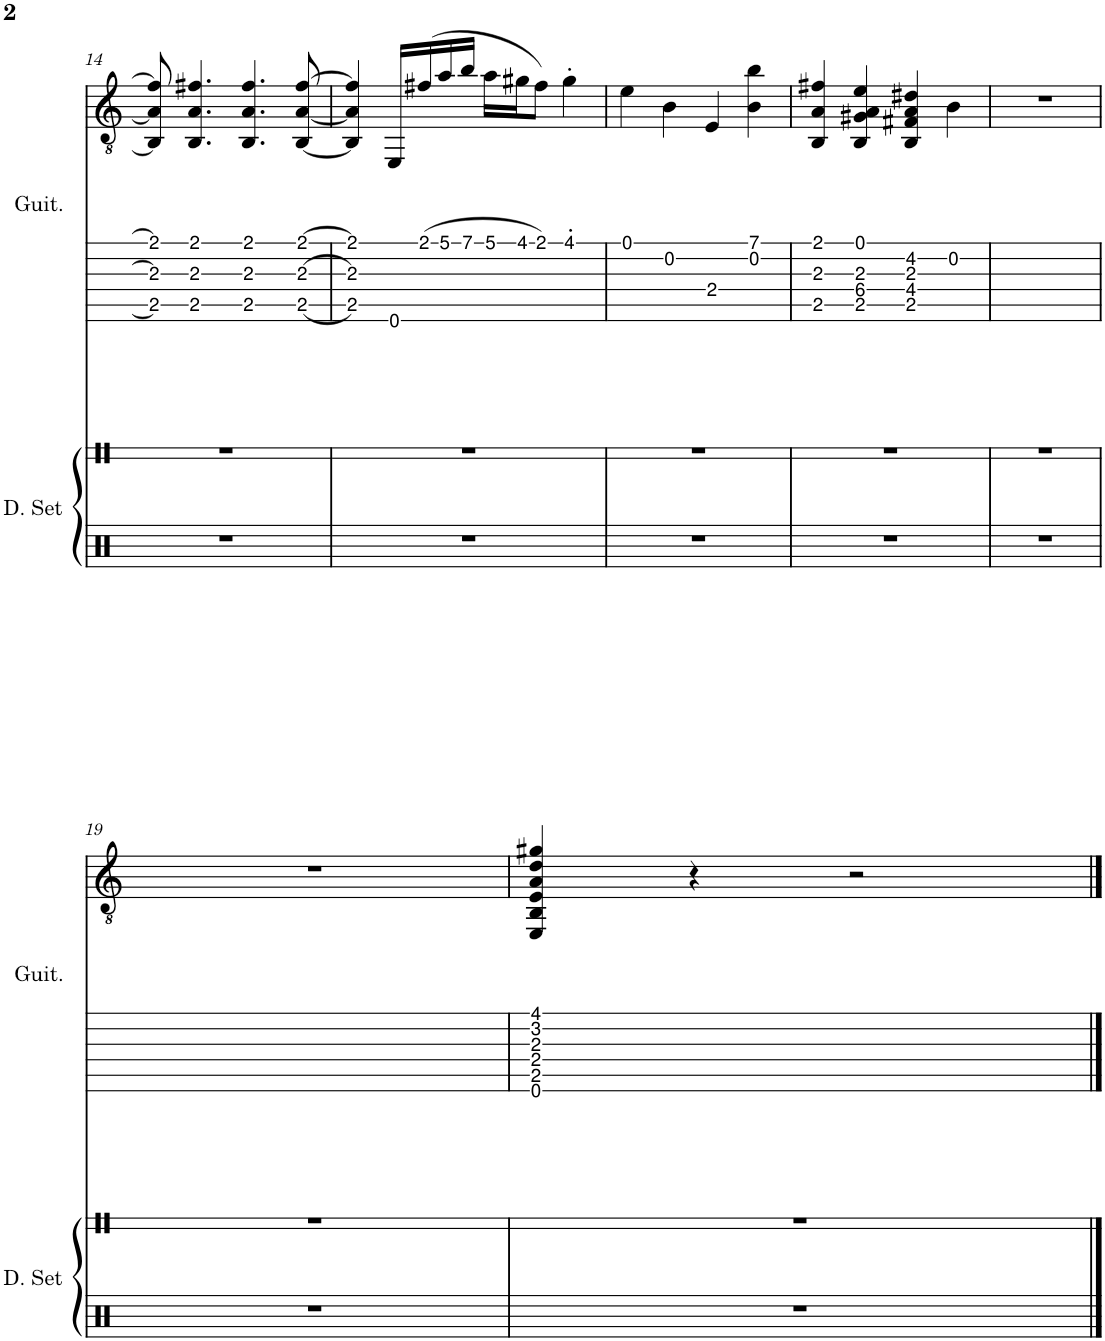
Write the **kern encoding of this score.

**kern	**kern	**kern	**kern
*part2	*part2	*part1	*part1
*staff4	*staff3	*staff2	*staff1
*I"Drumset	*	*I"Guitar	*
*I'D. Set	*	*I'Guit.	*
!!LO:PB:g=z
*clefX	*clefF4	*	*clefGv2
*k[b-e-]	*k[b-e-]	*k[]	*k[]
*M4/4	*M4/4	*M4/4	*M4/4
=14	=14	=14	=14
1r	1r	8BB] 8A] 8f#]	8BB/] 8A/] 8f#/]
.	.	4.BB 4.A 4.f#	4.BB/ 4.A/ 4.f#X/
.	.	4.BB 4.A 4.f#	4.BB/ 4.A/ 4.f#/
.	.	[8BB [8A [8f#	[8BB/ [8A/ [8f#/
=15	=15	=15	=15
1r	1r	4BB] 4A] 4f#]	4BB/] 4A/] 4f#/]
.	.	16EELL	16EE/LL
.	.	16f#J	(16f#X/
.	.	16aL	16a/
.	.	16bJJ	16b/JJ
.	.	16aLL	16a\LL
.	.	16g#J	16g#X\J
.	.	8f#J	8f#\J)
.	.	4g#'	4g#'\
=16	=16	=16	=16
1r	1r	4e	4e\
.	.	4B	4B\
.	.	4E	4E/
.	.	4B 4b	4B\ 4b\
=17	=17	=17	=17
1r	1r	4BB 4A 4f#	4BB/ 4A/ 4f#X/
.	.	4BB 4G# 4A 4e	4BB/ 4G#X/ 4A/ 4e/
.	.	4BB 4F# 4A 4d#X	4BB/ 4F#X/ 4A/ 4d#X/
.	.	4B	4B\
=18	=18	=18	=18
1r	1r	1r	1r
!!LO:LB:g=z
=19	=19	=19	=19
1r	1r	1r	1r
=20	=20	=20	=20
1r	1r	4EE 4BB 4E 4A 4d 4g#	4EE/ 4BB/ 4E/ 4A/ 4d/ 4g#X/
.	.	4r	4r
.	.	2r	2r
==	==	==	==
*-	*-	*-	*-
